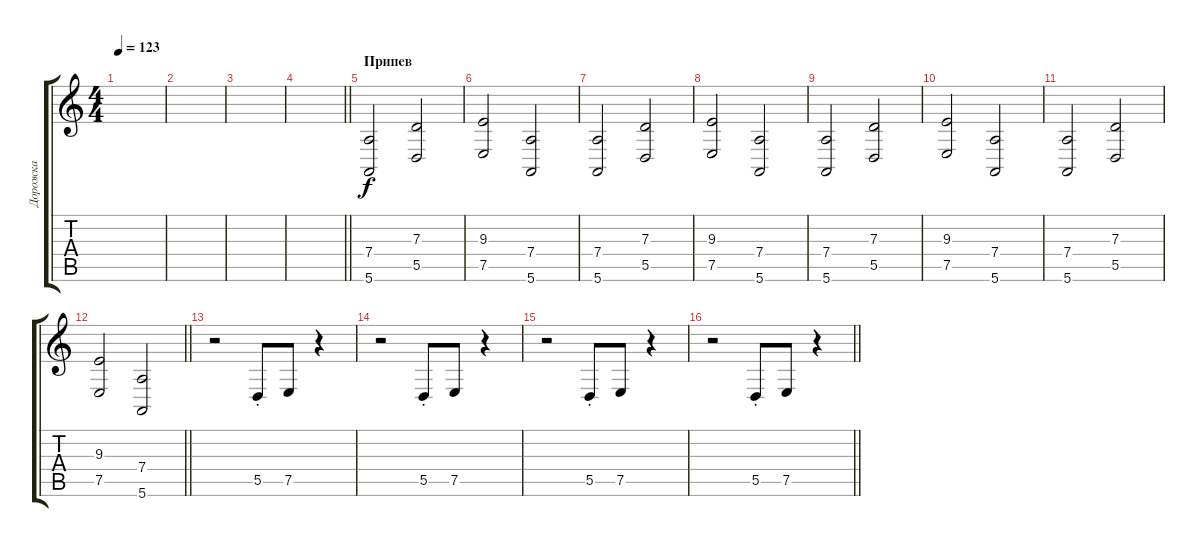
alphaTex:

\track ("Дорожка" "Дорожка") {instrument electricpiano2}
\staff {score tabs}
\tuning (E4 B3 G3 D3 A2 E2) {hide}
\ts (4 4)
\tempo 123
\clef g2
\ks c
|
|
|
\barLineRight lightlight
|
\section ("" "Припев")
(7.4 5.6).2{instrument accordion} (7.3 5.5).2 |
(9.3 7.5).2 (7.4 5.6).2 |
(7.4 5.6).2 (7.3 5.5).2 |
(9.3 7.5).2 (7.4 5.6).2 |
(7.4 5.6).2 (7.3 5.5).2 |
(9.3 7.5).2 (7.4 5.6).2 |
(7.4 5.6).2 (7.3 5.5).2 |
\barLineRight lightlight
(9.3 7.5).2 (7.4 5.6).2 |
r.2{instrument electricpiano2} 5.5{st}.8 7.5.8 r.4 |
r.2 5.5{st}.8 7.5.8 r.4 |
r.2 5.5{st}.8 7.5.8 r.4 |
\barLineRight lightlight
r.2 5.5{st}.8 7.5.8 r.4
